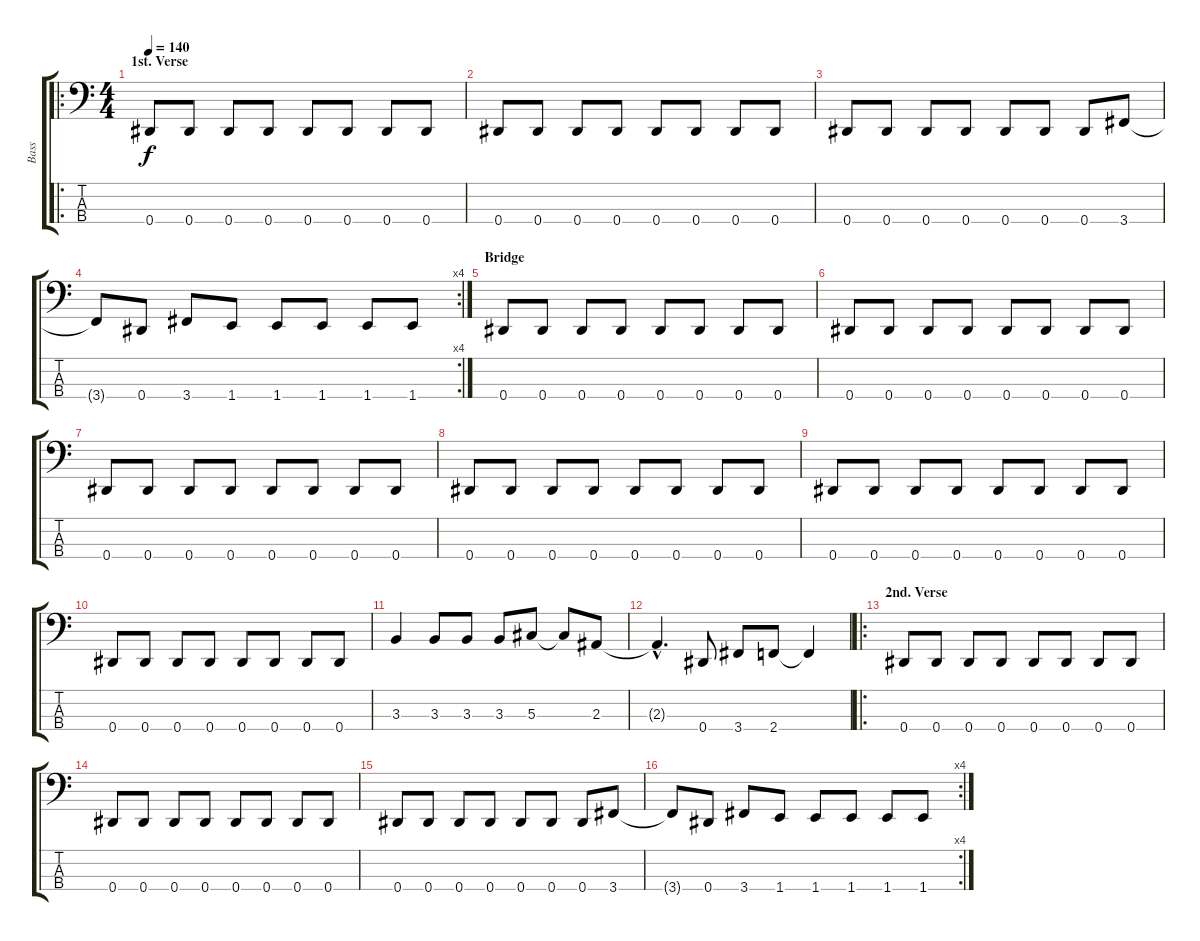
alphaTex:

\track ("Bass" "Bass") {instrument electricbassfinger}
\staff {score tabs}
\tuning (Gb2 Db2 Ab1 Eb1) {hide}
\ro
\ts (4 4)
\section ("" "1st. Verse")
\tempo 140
\clef f4
\ks c
0.4.8{dy f} 0.4.8 0.4.8 0.4.8 0.4.8 0.4.8 0.4.8 0.4.8 |
0.4.8 0.4.8 0.4.8 0.4.8 0.4.8 0.4.8 0.4.8 0.4.8 |
0.4.8 0.4.8 0.4.8 0.4.8 0.4.8 0.4.8 0.4.8 3.4.8 |
\rc 4
3.4{t}.8 0.4.8 3.4.8 1.4.8 1.4.8 1.4.8 1.4.8 1.4.8 |
\section ("" "Bridge")
0.4.8 0.4.8 0.4.8 0.4.8 0.4.8 0.4.8 0.4.8 0.4.8 |
0.4.8 0.4.8 0.4.8 0.4.8 0.4.8 0.4.8 0.4.8 0.4.8 |
0.4.8 0.4.8 0.4.8 0.4.8 0.4.8 0.4.8 0.4.8 0.4.8 |
0.4.8 0.4.8 0.4.8 0.4.8 0.4.8 0.4.8 0.4.8 0.4.8 |
0.4.8 0.4.8 0.4.8 0.4.8 0.4.8 0.4.8 0.4.8 0.4.8 |
0.4.8 0.4.8 0.4.8 0.4.8 0.4.8 0.4.8 0.4.8 0.4.8 |
3.3.4 3.3.8 3.3.8 3.3.8 5.3.8 5.3{t}.8 2.3.8 |
2.3{hac t}.4{d} 0.4.8 3.4.8 2.4.8 2.4{t}.4 |
\ro
\section ("" "2nd. Verse")
0.4.8 0.4.8 0.4.8 0.4.8 0.4.8 0.4.8 0.4.8 0.4.8 |
0.4.8 0.4.8 0.4.8 0.4.8 0.4.8 0.4.8 0.4.8 0.4.8 |
0.4.8 0.4.8 0.4.8 0.4.8 0.4.8 0.4.8 0.4.8 3.4.8 |
\rc 4
3.4{t}.8 0.4.8 3.4.8 1.4.8 1.4.8 1.4.8 1.4.8 1.4.8
